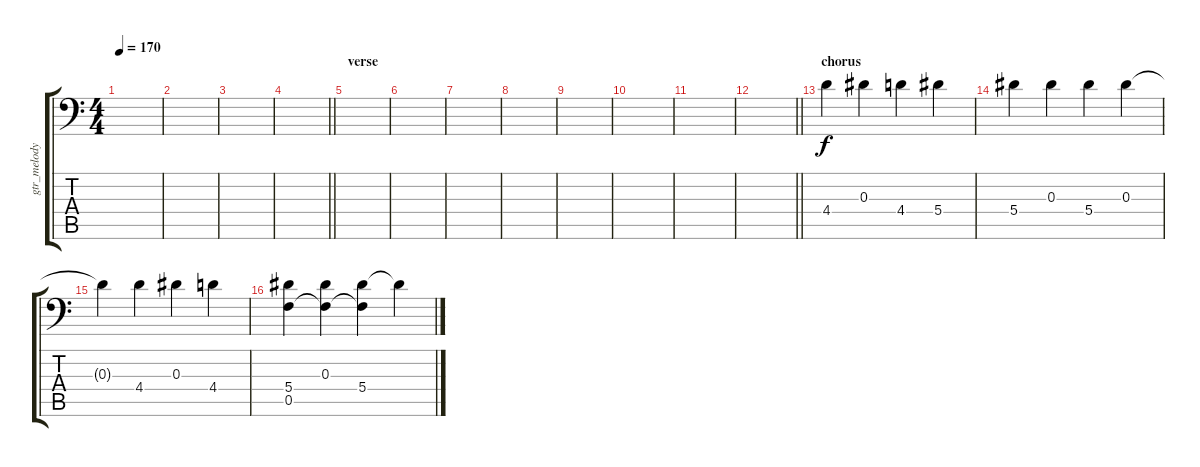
\track ("gtr_melody" "gtr_melody") {instrument distortionguitar}
\staff {score tabs}
\tuning (C4 G3 Eb3 Bb2 F2 Bb1) {hide}
\ts (4 4)
\tempo 170
\clef f4
\ks c
|
|
|
\barLineRight lightlight
|
\section ("" "verse")
|
|
|
|
|
|
|
\barLineRight lightlight
|
\section ("" "chorus")
4.4.4 0.3.4 4.4.4 5.4.4 |
5.4.4 0.3.4 5.4.4 0.3.4 |
0.3{t}.4 4.4.4 0.3.4 4.4.4 |
(5.4 0.5).4 (0.3 0.5{t}).4 (5.4 0.5{t}).4 5.4{t}.4
